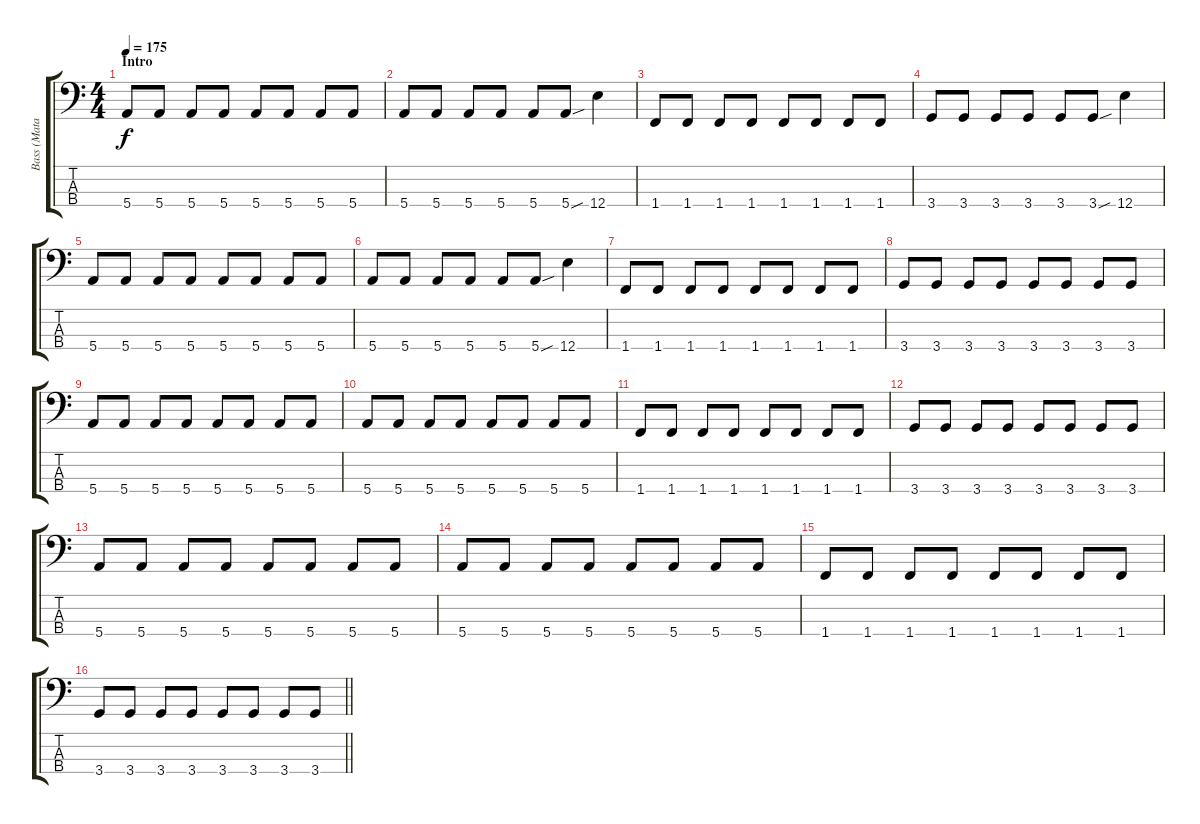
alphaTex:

\track ("Bass (Matatabi)" "Bass (Mata") {instrument electricbasspick}
\staff {score tabs}
\tuning (G2 D2 A1 E1) {hide}
\ts (4 4)
\section ("" "Intro")
\tempo 175
\clef f4
\ks c
5.4.8{dy f instrument electricbasspick} 5.4.8 5.4.8 5.4.8 5.4.8 5.4.8 5.4.8 5.4.8 |
5.4.8 5.4.8 5.4.8 5.4.8 5.4.8 5.4{sou}.8 12.4.4 |
1.4.8 1.4.8 1.4.8 1.4.8 1.4.8 1.4.8 1.4.8 1.4.8 |
3.4.8 3.4.8 3.4.8 3.4.8 3.4.8 3.4{sou}.8 12.4.4 |
5.4.8 5.4.8 5.4.8 5.4.8 5.4.8 5.4.8 5.4.8 5.4.8 |
5.4.8 5.4.8 5.4.8 5.4.8 5.4.8 5.4{sou}.8 12.4.4 |
1.4.8 1.4.8 1.4.8 1.4.8 1.4.8 1.4.8 1.4.8 1.4.8 |
3.4.8 3.4.8 3.4.8 3.4.8 3.4.8 3.4.8 3.4.8 3.4.8 |
5.4.8 5.4.8 5.4.8 5.4.8 5.4.8 5.4.8 5.4.8 5.4.8 |
5.4.8 5.4.8 5.4.8 5.4.8 5.4.8 5.4.8 5.4.8 5.4.8 |
1.4.8 1.4.8 1.4.8 1.4.8 1.4.8 1.4.8 1.4.8 1.4.8 |
3.4.8 3.4.8 3.4.8 3.4.8 3.4.8 3.4.8 3.4.8 3.4.8 |
5.4.8 5.4.8 5.4.8 5.4.8 5.4.8 5.4.8 5.4.8 5.4.8 |
5.4.8 5.4.8 5.4.8 5.4.8 5.4.8 5.4.8 5.4.8 5.4.8 |
1.4.8 1.4.8 1.4.8 1.4.8 1.4.8 1.4.8 1.4.8 1.4.8 |
\barLineRight lightlight
3.4.8 3.4.8 3.4.8 3.4.8 3.4.8 3.4.8 3.4.8 3.4.8
